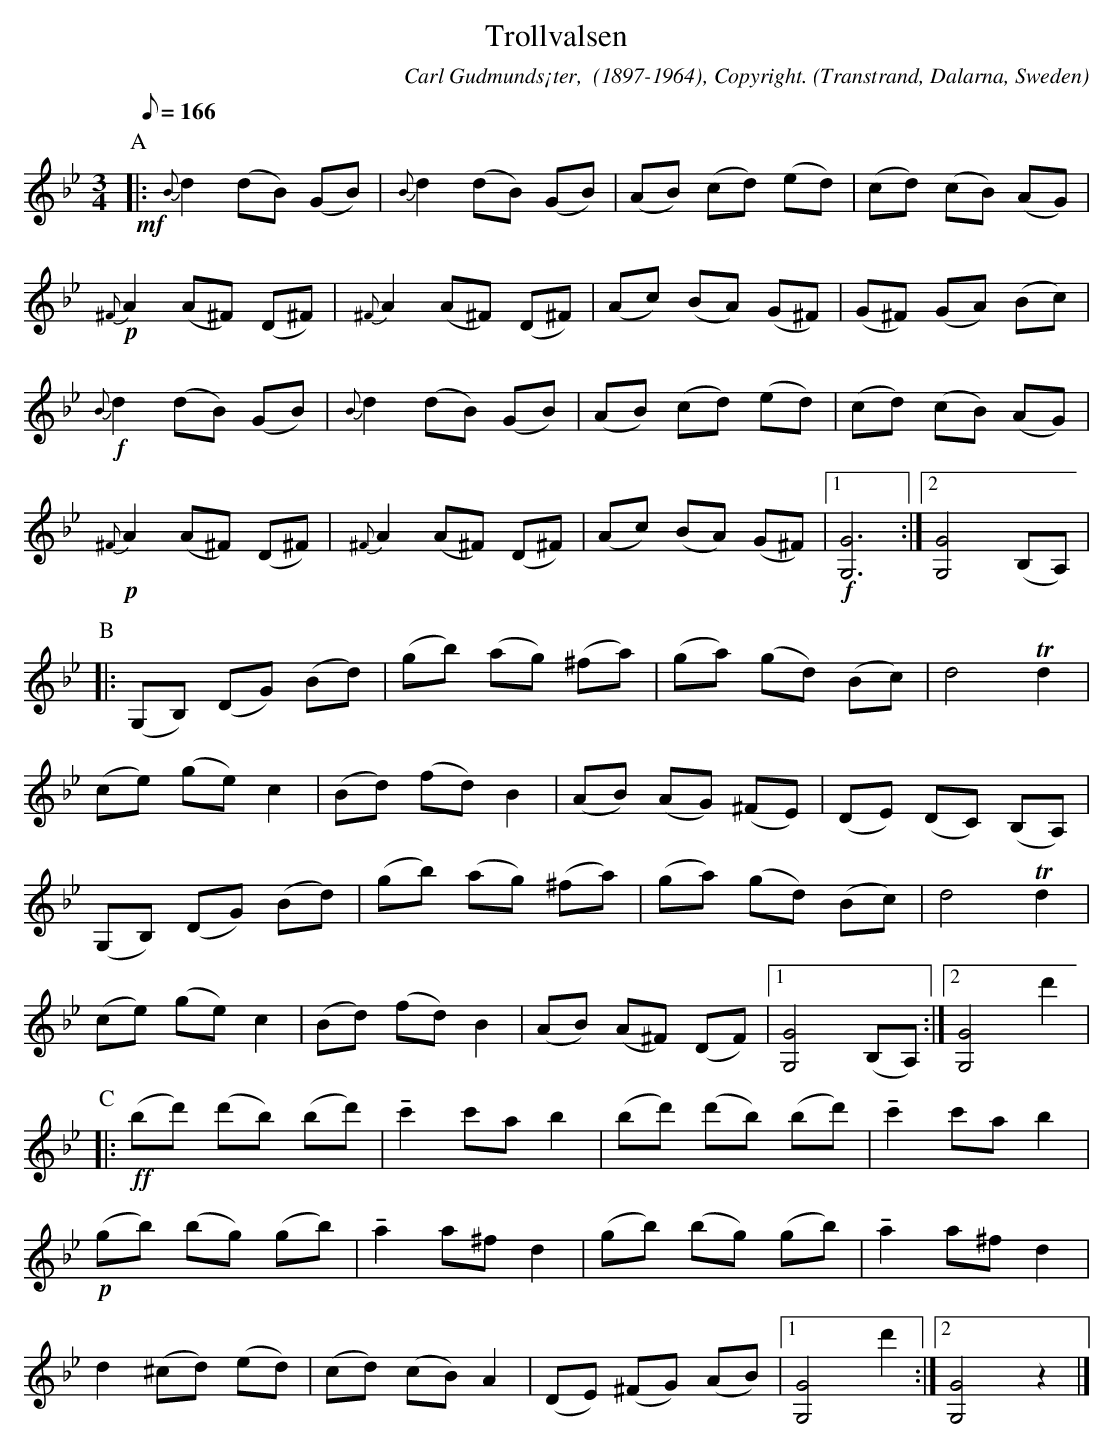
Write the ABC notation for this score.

X:1
T: Trollvalsen
O: Transtrand, Dalarna, Sweden
M: 3/4
C: Carl Gudmunds¡ter,  (1897-1964), Copyright.
Q:166 Allegro
K: Gm
P:A
+mf+ |: {B}d2 (dB) (GB) | {B}d2 (dB) (GB) | (AB) (cd) (ed) | (cd) (cB) (AG) |
+p+ {^F}A2 (A^F) (D^F) | {^F}A2 (A^F) (D^F) | (Ac) (BA) (G^F) | (G^F) (GA) (Bc) |
+f+ {B}d2 (dB) (GB) | {B}d2 (dB) (GB) |  (AB) (cd) (ed) | (cd) (cB) (AG) |
+p+ {^F}A2 (A^F) (D^F) | {^F}A2 (A^F) (D^F) | (Ac) (BA) (G^F) |1 +f+ [G6G,6] :|2 [G4G,4] (B,A,)|
P:B
|: (G,B,) (DG) (Bd) | (gb) (ag) (^fa) | (ga) (gd) (Bc) | d4 Td2 |
(ce) (ge) c2 | (Bd) (fd) B2 | (AB) (AG) (^FE) | (DE) (DC) (B,A,) |
(G,B,) (DG) (Bd) | (gb) (ag) (^fa) | (ga) (gd) (Bc) | d4 Td2 |
(ce) (ge) c2 | (Bd) (fd) B2 | (AB) (A^F) (DF) |1 [G4G,4] (B,A,) :|2 [G4G,4] d'2|
P:C
|: +ff+ (bd') (d'b) (bd') | !tenuto!c'2 c'a b2 | (bd') (d'b) (bd') | !tenuto! c'2 c'a b2 |
+p+ (gb) (bg) (gb) | !tenuto! a2 a^f d2 | (gb) (bg) (gb) | !tenuto! a2 a^f d2 |
d2 (^cd) (ed) | (cd) (cB) A2 | (DE) (^FG) (AB) |1 [G4G,4] d'2 :|2 [G4G,4] z2 |]
